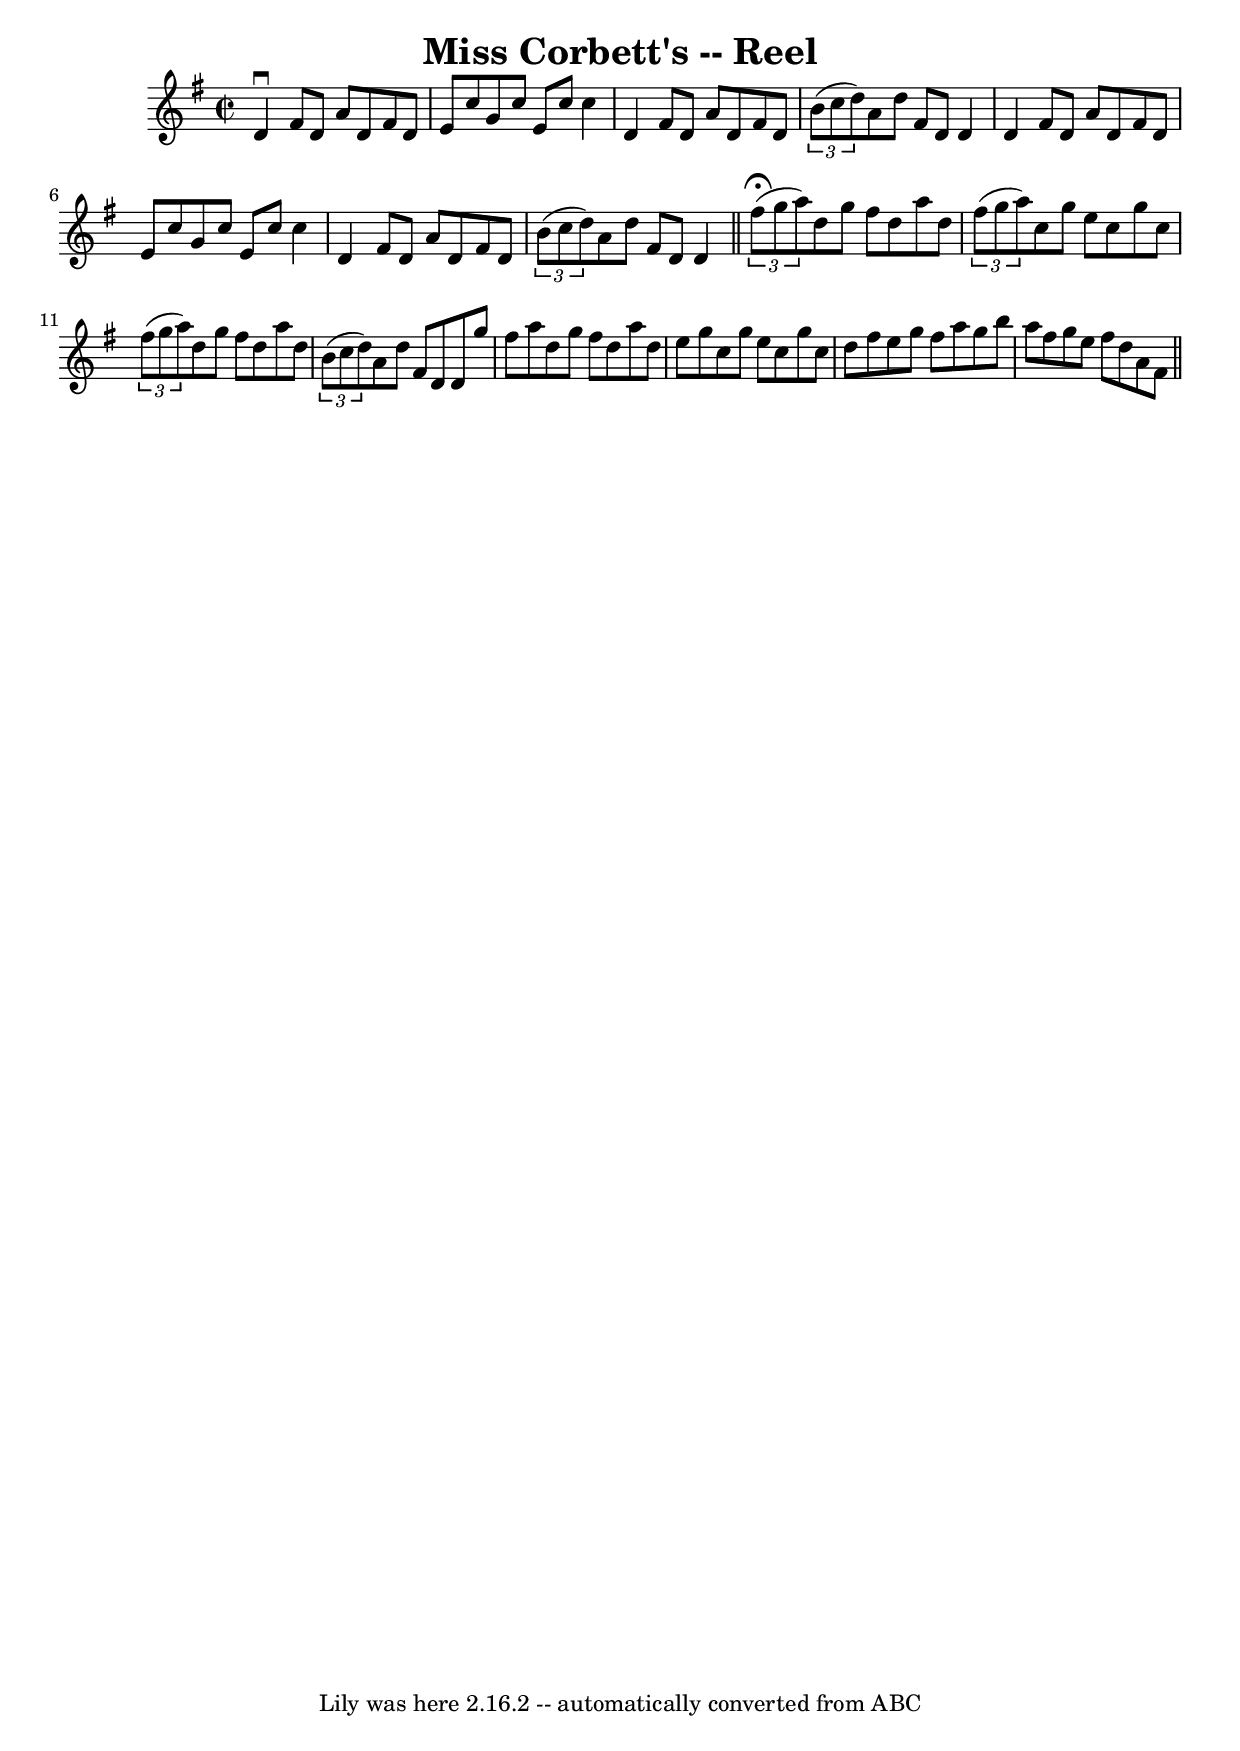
\version "2.7.40"
\include "Mammoth.ily"
\header {
	book = "Ryan's Mammoth Collection"
	crossRefNumber = "1"
	footnotes = ""
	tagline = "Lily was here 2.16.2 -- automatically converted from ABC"
	title = "Miss Corbett's -- Reel"
}
voicedefault =  {
\set Score.defaultBarType = "empty"

\override Staff.TimeSignature #'style = #'C
 \time 2/2 \key d \mixolydian d'4^\downbow fis'8 d'8 a'8 d'8    
fis'8 d'8  |
 e'8 c''8 g'8 c''8 e'8 c''8 c''4  
|
 d'4 fis'8 d'8 a'8 d'8 fis'8 d'8  |
   
\times 2/3 { b'8 (c''8 d''8) } a'8 d''8 fis'8 d'8 d'4  
|
 d'4 fis'8 d'8 a'8 d'8 fis'8 d'8  |
 e'8  
 c''8 g'8 c''8 e'8 c''8 c''4  |
 d'4 fis'8 d'8    
a'8 d'8 fis'8 d'8  |
   \times 2/3 { b'8 (c''8 d''8) 
} a'8 d''8 fis'8 d'8 d'4    \bar "||"     \times 2/3 { fis''8 
^\fermata(g''8 a''8) } d''8 g''8 fis''8 d''8 a''8    
d''8  |
   \times 2/3 { fis''8 (g''8 a''8) } c''8 g''8    
e''8 c''8 g''8 c''8  |
   \times 2/3 { fis''8 (g''8 a''8 
) } d''8 g''8 fis''8 d''8 a''8 d''8  |
   \times 2/3 { 
 b'8 (c''8 d''8) } a'8 d''8 fis'8 d'8 d'8 g''8  
|
 fis''8 a''8 d''8 g''8 fis''8 d''8 a''8 d''8  
|
 e''8 g''8 c''8 g''8 e''8 c''8 g''8 c''8  
|
 d''8 fis''8 e''8 g''8 fis''8 a''8 g''8 b''8  
|
 a''8 fis''8 g''8 e''8 fis''8 d''8 a'8 fis'8    
\bar "||"   
}

\score{
    <<

	\context Staff="default"
	{
	    \voicedefault 
	}

    >>
	\layout {
	}
	\midi {}
}
